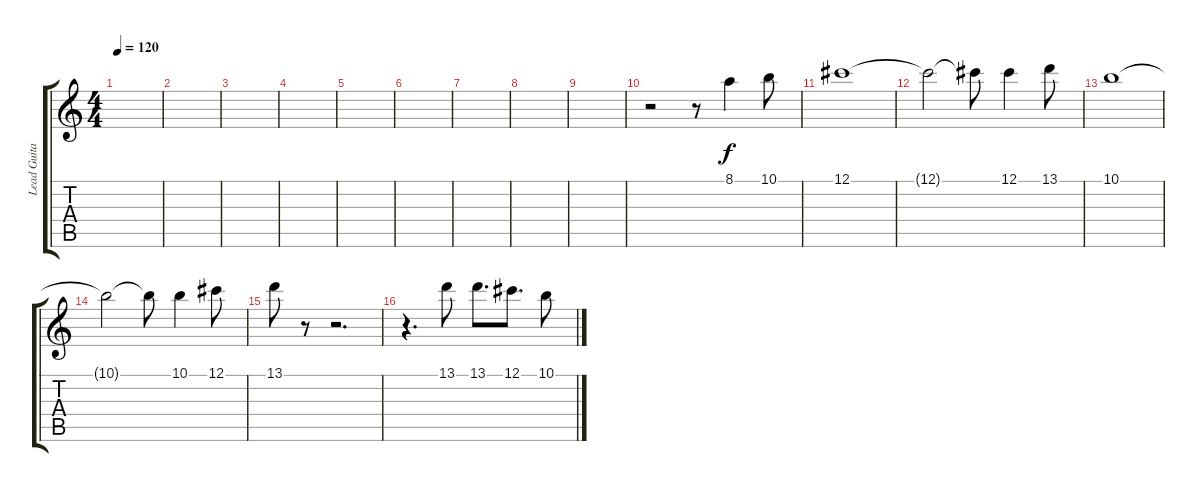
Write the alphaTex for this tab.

\track ("Lead Guitar 2" "Lead Guita") {instrument acousticguitarnylon}
\staff {score tabs}
\tuning (Db4 Ab3 E3 B2 Gb2 Db2) {hide}
\ts (4 4)
\tempo 120
\clef g2
\ks c
|
|
|
|
|
|
|
|
|
r.2 r.8 8.1.4 10.1.8 |
12.1.1 |
12.1{t}.2 12.1{t}.8 12.1.4 13.1.8 |
10.1.1 |
10.1{t}.2 10.1{t}.8 10.1.4 12.1.8 |
13.1.8 r.8 r.2{d} |
r.4{d} 13.1.8 13.1.8{d} 12.1.8{d} 10.1.8
